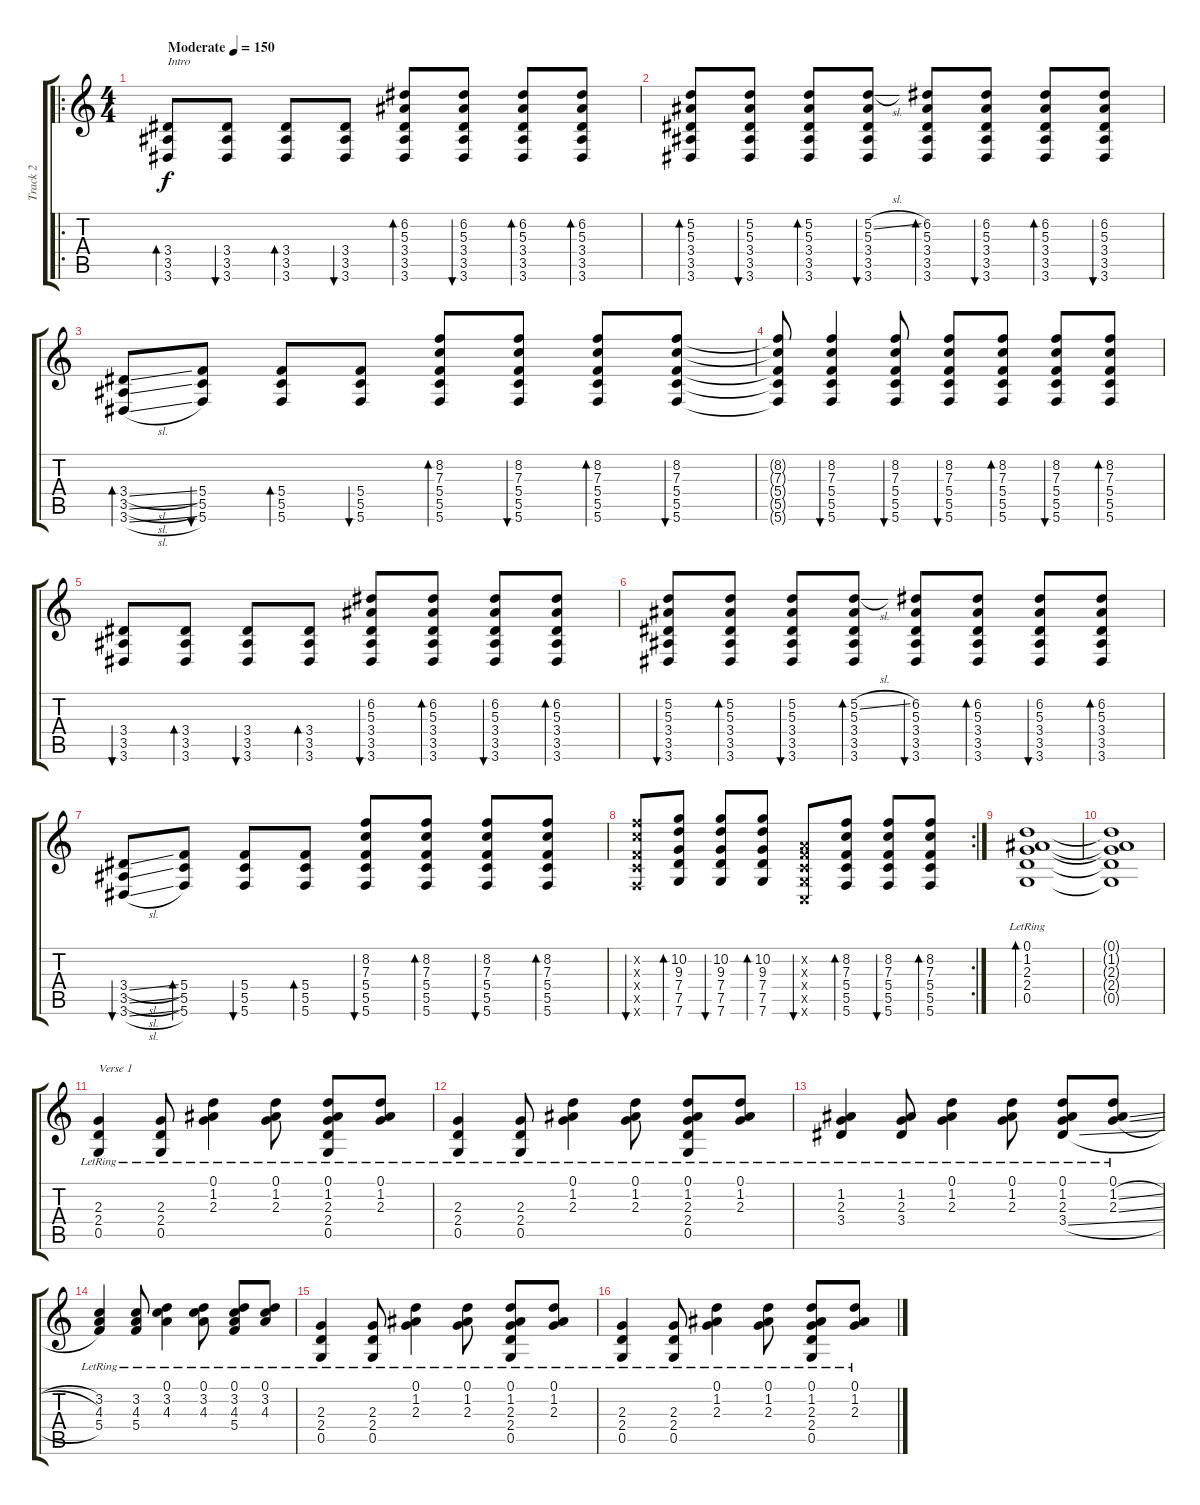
\track ("Track 2" "Track 2") {instrument acousticguitarsteel}
\staff {score tabs}
\tuning (D4 A3 F3 C3 G2 C2) {hide}
\ro
\ts (4 4)
\tempo (150 "Moderate")
\clef g2
\ks c
(3.4 3.5 3.6).8{bd 30 txt "Intro" dy f instrument acousticguitarsteel} (3.4 3.5 3.6).8{bu 30} (3.4 3.5 3.6).8{bd 30} (3.4 3.5 3.6).8{bu 30} (6.2 5.3 3.4 3.5 3.6).8{bd 30} (6.2 5.3 3.4 3.5 3.6).8{bu 30} (6.2 5.3 3.4 3.5 3.6).8{bd 30} (6.2 5.3 3.4 3.5 3.6).8{bd 30} |
(5.2 5.3 3.4 3.5 3.6).8{bd 30} (5.2 5.3 3.4 3.5 3.6).8{bu 30} (5.2 5.3 3.4 3.5 3.6).8{bd 30} (5.2{sl} 5.3 3.4 3.5 3.6).8{bu 30} (6.2 5.3 3.4 3.5 3.6).8{bd 30} (6.2 5.3 3.4 3.5 3.6).8{bu 30} (6.2 5.3 3.4 3.5 3.6).8{bd 30} (6.2 5.3 3.4 3.5 3.6).8{bu 30} |
(3.4{sl} 3.5{sl} 3.6{sl}).8{bd 30} (5.4 5.5 5.6).8{bu 30} (5.4 5.5 5.6).8{bd 30} (5.4 5.5 5.6).8{bu 30} (8.2 7.3 5.4 5.5 5.6).8{bd 30} (8.2 7.3 5.4 5.5 5.6).8{bu 30} (8.2 7.3 5.4 5.5 5.6).8{bd 30} (8.2 7.3 5.4 5.5 5.6).8{bu 30} |
(8.2{t} 7.3{t} 5.4{t} 5.5{t} 5.6{t}).8 (8.2 7.3 5.4 5.5 5.6).4{bu 30} (8.2 7.3 5.4 5.5 5.6).8{bu 30} (8.2 7.3 5.4 5.5 5.6).8{bu 30} (8.2 7.3 5.4 5.5 5.6).8{bd 30} (8.2 7.3 5.4 5.5 5.6).8{bu 30} (8.2 7.3 5.4 5.5 5.6).8{bd 30} |
(3.4 3.5 3.6).8{bu 30} (3.4 3.5 3.6).8{bd 30} (3.4 3.5 3.6).8{bu 30} (3.4 3.5 3.6).8{bd 30} (6.2 5.3 3.4 3.5 3.6).8{bu 30} (6.2 5.3 3.4 3.5 3.6).8{bd 30} (6.2 5.3 3.4 3.5 3.6).8{bu 30} (6.2 5.3 3.4 3.5 3.6).8{bd 30} |
(5.2 5.3 3.4 3.5 3.6).8{bu 30} (5.2 5.3 3.4 3.5 3.6).8{bd 30} (5.2 5.3 3.4 3.5 3.6).8{bu 30} (5.2{sl} 5.3 3.4 3.5 3.6).8{bd 30} (6.2 5.3 3.4 3.5 3.6).8{bu 30} (6.2 5.3 3.4 3.5 3.6).8{bd 30} (6.2 5.3 3.4 3.5 3.6).8{bu 30} (6.2 5.3 3.4 3.5 3.6).8{bd 30} |
(3.4{sl} 3.5{sl} 3.6{sl}).8{bu 30} (5.4 5.5 5.6).8{bd 30} (5.4 5.5 5.6).8{bu 30} (5.4 5.5 5.6).8{bd 30} (8.2 7.3 5.4 5.5 5.6).8{bu 30} (8.2 7.3 5.4 5.5 5.6).8{bd 30} (8.2 7.3 5.4 5.5 5.6).8{bu 30} (8.2 7.3 5.4 5.5 5.6).8{bd 30} |
\rc 2
(8.2{x} 7.3{x} 5.4{x} 5.5{x} 5.6{x}).8{bu 30} (10.2 9.3 7.4 7.5 7.6).8{bd 30} (10.2 9.3 7.4 7.5 7.6).8{bu 30} (10.2 9.3 7.4 7.5 7.6).8{bd 30} (0.2{x} 0.3{x} 0.4{x} 0.5{x} 0.6{x}).8{bu 30} (8.2 7.3 5.4 5.5 5.6).8{bd 30} (8.2 7.3 5.4 5.5 5.6).8{bu 30} (8.2 7.3 5.4 5.5 5.6).8{bd 30} |
(0.1{lr} 1.2{lr} 2.3{lr} 2.4{lr} 0.5{lr}).1{bd 120} |
(0.1{t} 1.2{t} 2.3{t} 2.4{t} 0.5{t}).1 |
(2.3{lr} 2.4{lr} 0.5{lr}).4{txt "Verse 1"} (2.3{lr} 2.4{lr} 0.5{lr}).8 (0.1{lr} 1.2{lr} 2.3{lr}).4 (0.1{lr} 1.2{lr} 2.3{lr}).8 (0.1{lr} 1.2{lr} 2.3{lr} 2.4 0.5).8 (0.1{lr} 1.2{lr} 2.3{lr}).8 |
(2.3{lr} 2.4{lr} 0.5{lr}).4 (2.3{lr} 2.4{lr} 0.5{lr}).8 (0.1{lr} 1.2{lr} 2.3{lr}).4 (0.1{lr} 1.2{lr} 2.3{lr}).8 (0.1{lr} 1.2{lr} 2.3{lr} 2.4 0.5).8 (0.1{lr} 1.2{lr} 2.3{lr}).8 |
(1.2 2.3{lr} 3.4{lr}).4 (1.2 2.3{lr} 3.4{lr}).8 (0.1{lr} 1.2{lr} 2.3{lr}).4 (0.1{lr} 1.2{lr} 2.3{lr}).8 (0.1{lr} 1.2{lr} 2.3{lr} 3.4{sl}).8 (0.1{lr} 1.2{sl lr} 2.3{sl lr}).8 |
(3.2 4.3{lr} 5.4{lr}).4 (3.2 4.3{lr} 5.4{lr}).8 (0.1{lr} 3.2{lr} 4.3{lr}).4 (0.1{lr} 3.2{lr} 4.3{lr}).8 (0.1{lr} 3.2{lr} 4.3{lr} 5.4).8 (0.1{lr} 3.2{lr} 4.3{lr}).8 |
(2.3{lr} 2.4{lr} 0.5{lr}).4 (2.3{lr} 2.4{lr} 0.5{lr}).8 (0.1{lr} 1.2{lr} 2.3{lr}).4 (0.1{lr} 1.2{lr} 2.3{lr}).8 (0.1{lr} 1.2{lr} 2.3{lr} 2.4 0.5).8 (0.1{lr} 1.2{lr} 2.3{lr}).8 |
(2.3{lr} 2.4{lr} 0.5{lr}).4 (2.3{lr} 2.4{lr} 0.5{lr}).8 (0.1{lr} 1.2{lr} 2.3{lr}).4 (0.1{lr} 1.2{lr} 2.3{lr}).8 (0.1{lr} 1.2{lr} 2.3{lr} 2.4 0.5).8 (0.1{lr} 1.2{lr} 2.3{lr}).8
